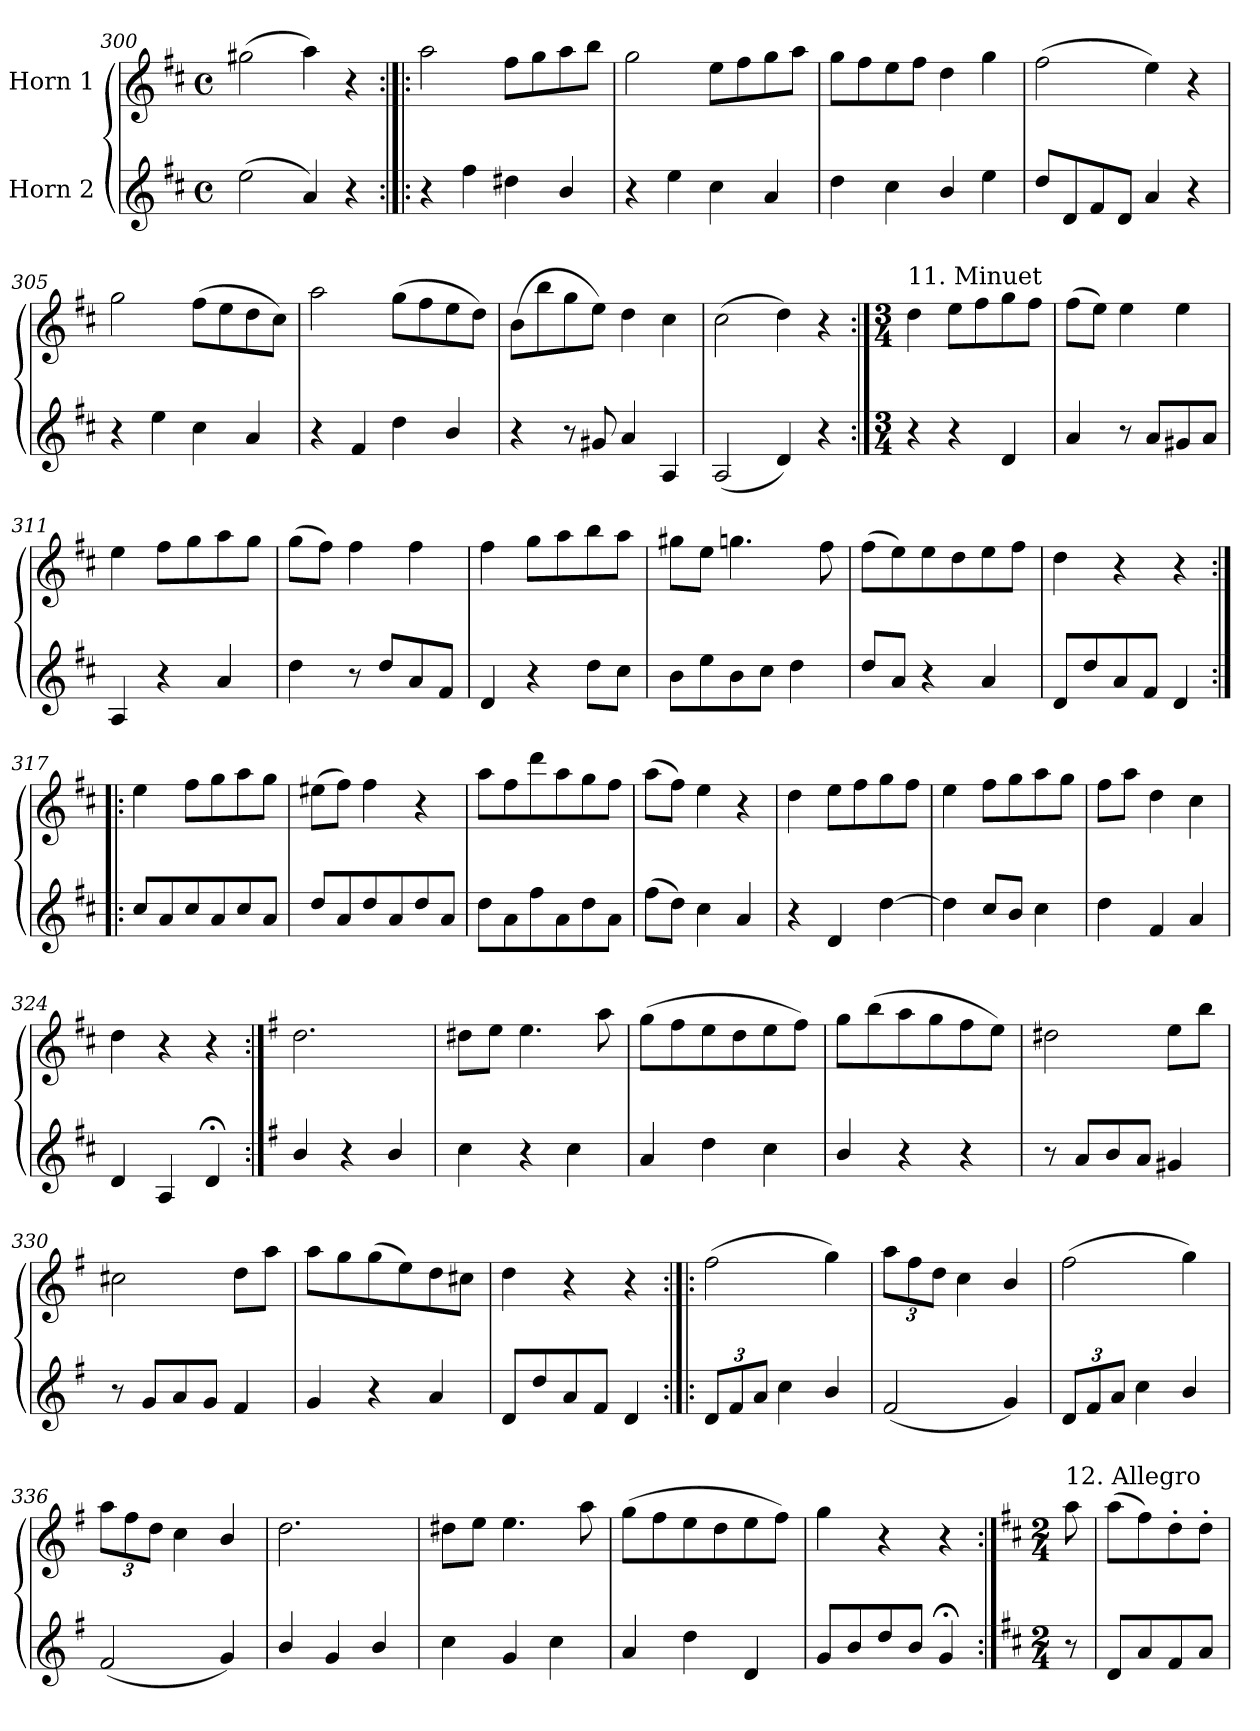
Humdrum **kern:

**kern	**kern
*part2	*part1
*staff2	*staff1
*I"Horn 2	*I"Horn 1
*clefG2	*clefG2
*ITrd1c2	*ITrd1c2
*k[]	*k[]
*C:	*C:
*M4/4	*M4/4
*met(c)	*met(c)
=300	=300
(2dd\	(2ff#X\
4g/)	4gg\)
4r	4r
!!LO:PB:g=z
=301:|!|:	=301:|!|:
4r	2gg\
4ee\	.
4cc#X\	8ee\L
.	8ff\
4a/	8gg\
.	8aa\J
=302	=302
4r	2ff\
4dd\	.
4b\	8dd\L
.	8ee\
4g/	8ff\
.	8gg\J
!!LO:PB:g=z
=303	=303
4cc\	8ff\L
.	8ee\
4b\	8dd\
.	8ee\J
4a/	4cc\
4dd\	4ff\
=304	=304
8cc/L	(2ee\
8c/	.
8e/	.
8c/J	.
4g/	4dd\)
4r	4r
=305	=305
4r	2ff\
4dd\	.
4b\	(8ee\L
.	8dd\
4g/	8cc\
.	8b\J)
=306	=306
4r	2gg\
4e/	.
4cc\	(8ff\L
.	8ee\
4a/	8dd\
.	8cc\J)
!!LO:PB:g=z
=307	=307
4r	(8a\L
.	8aa\
8r	8ff\
8f#X/	8dd\J)
4g/	4cc\
4G/	4b\
=308	=308
(2G/	(2b\
4c/)	4cc\)
4r	4r
!!LO:PB:g=z
=309:|!	=309:|!
*M3/4	*M3/4
!	!LO:TX:a:t=11. Minuet
4r	4cc\
4r	8dd\L
.	8ee\
4c/	8ff\
.	8ee\J
=310	=310
4g/	(8ee\L
.	8dd\J)
8r	4dd\
8g/L	.
8f#X/	4dd\
8g/J	.
=311	=311
4G/	4dd\
4r	8ee\L
.	8ff\
4g/	8gg\
.	8ff\J
=312	=312
4cc\	(8ff\L
.	8ee\J)
8r	4ee\
8cc/L	.
8g/	4ee\
8e/J	.
!!LO:PB:g=z
=313	=313
4c/	4ee\
4r	8ff\L
.	8gg\
8cc\L	8aa\
8b\J	8gg\J
=314	=314
8a\L	8ff#X\L
8dd\	8dd\J
8a\	4.ffn\
8b\J	.
4cc\	.
.	8ee\
!!LO:PB:g=z
=315	=315
8cc/L	(8ee\L
8g/J	8dd\)
4r	8dd\
.	8cc\
4g/	8dd\
.	8ee\J
=316	=316
8c/L	4cc\
8cc/	.
8g/	4r
8e/J	.
4c/	4r
=317:|!|:	=317:|!|:
8b/L	4dd\
8g/	.
8b/	8ee\L
8g/	8ff\
8b/	8gg\
8g/J	8ff\J
=318	=318
8cc/L	(8dd#X\L
8g/	8ee\J)
8cc/	4ee\
8g/	.
8cc/	4r
8g/J	.
!!LO:PB:g=z
=319	=319
8cc\L	8gg\L
8g\	8ee\
8ee\	8ccc\
8g\	8gg\
8cc\	8ff\
8g\J	8ee\J
=320	=320
(8ee\L	(8gg\L
8cc\J)	8ee\J)
4b\	4dd\
4g/	4r
!!LO:PB:g=z
=321	=321
4r	4cc\
4c/	8dd\L
.	8ee\
[4cc\	8ff\
.	8ee\J
=322	=322
4cc\]	4dd\
8b/L	8ee\L
8a/J	8ff\
4b\	8gg\
.	8ff\J
=323	=323
4cc\	8ee\L
.	8gg\J
4e/	4cc\
4g/	4b\
=324	=324
4c/	4cc\
4G/	4r
4c;</	4r
=325:|!	=325:|!
*k[b-]	*k[b-]
*F:	*F:
4a/	2.cc\
4r	.
4a/	.
!!LO:PB:g=z
=326	=326
4b-\	8cc#X\L
.	8dd\J
4r	4.dd\
4b-\	.
.	8gg\
=327	=327
4g/	(8ff\L
.	8ee\
4cc\	8dd\
.	8cc\
4b-\	8dd\
.	8ee\J)
=328	=328
4a/	8ff\L
.	(8aa\
4r	8gg\
.	8ff\
4r	8ee\
.	8dd\J)
=329	=329
8r	2cc#X\
8g/L	.
8a/	.
8g/J	.
4f#X/	8dd\L
.	8aa\J
=330	=330
8r	2bn\
8f/L	.
8g/	.
8f/J	.
4e/	8cc\L
.	8gg\J
!!LO:PB:g=z
=331	=331
4f/	8gg\L
.	8ff\
4r	(8ff\
.	8dd\)
4g/	8cc\
.	8bn\J
=332	=332
8c/L	4cc\
8cc/	.
8g/	4r
8e/J	.
4c/	4r
!!LO:PB:g=z
=333:|!|:	=333:|!|:
*Xbrackettup	*
12c/L	(2ee\
12e/	.
12g/J	.
4b-\	.
4a/	4ff\)
=334	=334
*	*Xbrackettup
(2e/	12gg\L
.	12ee\
.	12cc\J
.	4b-\
4f/)	4a/
=335	=335
12c/L	(2ee\
12e/	.
12g/J	.
4b-\	.
4a/	4ff\)
=336	=336
(2e/	12gg\L
.	12ee\
.	12cc\J
.	4b-\
4f/)	4a/
!!LO:PB:g=z
=337	=337
4a/	2.cc\
4f/	.
4a/	.
=338	=338
4b-\	8cc#X\L
.	8dd\J
4f/	4.dd\
4b-\	.
.	8gg\
=339	=339
4g/	(8ff\L
.	8ee\
4cc\	8dd\
.	8cc\
4c/	8dd\
.	8ee\J)
!!LO:PB:g=z
=340	=340
8f/L	4ff\
8a/	.
8cc/	4r
8a/J	.
4f;/	4r
=341:|!	=341:|!
*k[]	*k[]
*C:	*C:
*M2/4	*M2/4
!	!LO:TX:a:t=12. Allegro
8r	8gg\
=342	=342
8c/L	(8gg\L
8g/	8ee\)
8e/	8cc'\
8g/J	8cc'\J
=	=
*-	*-
